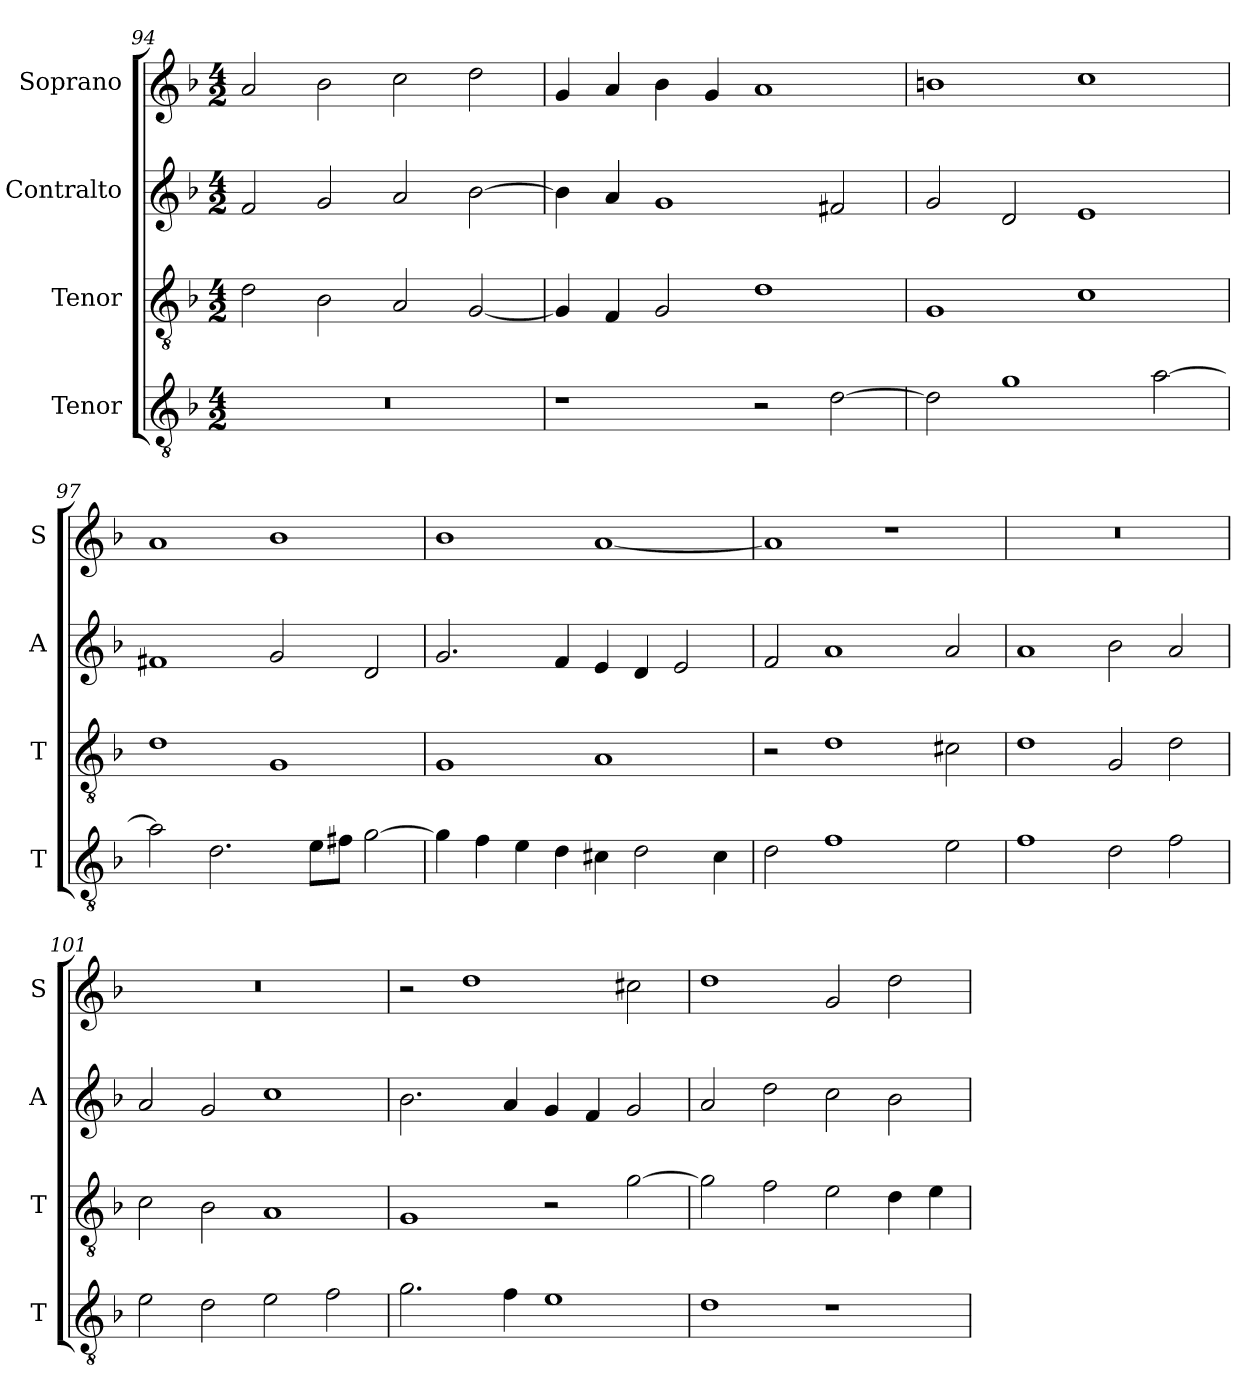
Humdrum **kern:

**kern	**kern	**kern	**kern
*part4	*part3	*part2	*part1
*staff4	*staff3	*staff2	*staff1
*I"Tenor	*I"Tenor	*I"Contralto	*I"Soprano
*I'T	*I'T	*I'A	*I'S
*clefGv2	*clefGv2	*clefG2	*clefG2
*k[b-]	*k[b-]	*k[b-]	*k[b-]
*G:dor	*G:dor	*G:dor	*G:dor
*M4/2	*M4/2	*M4/2	*M4/2
=94	=94	=94	=94
0r	2d	2f	2a
.	2B-	2g	2b-
.	2A	2a	2cc
.	[2G	[2b-	2dd
=95	=95	=95	=95
1r	4G]	4b-]	4g
.	4F	4a	4a
.	2G	1g	4b-
.	.	.	4g
2r	1d	.	1a
[2d	.	2f#X	.
=96	=96	=96	=96
2d]	1G	2g	1bn
1g	.	2d	.
.	1c	1e	1cc
[2a	.	.	.
=97	=97	=97	=97
2a]	1d	1f#X	1a
2.d	.	.	.
.	1G	2g	1b-
8e\L	.	.	.
8f#X\J	.	.	.
[2g	.	2d	.
=98	=98	=98	=98
4g]	1G	2.g	1b-
4f	.	.	.
4e	.	.	.
4d	.	4f	.
4c#X	1A	4e	[1a
2d	.	4d	.
.	.	2e	.
4c#	.	.	.
=99	=99	=99	=99
2d	2r	2f	1a]
1f	1d	1a	.
.	.	.	1r
2e	2c#X	2a	.
=100	=100	=100	=100
1f	1d	1a	0r
2d	2G	2b-	.
2f	2d	2a	.
=101	=101	=101	=101
2e	2c	2a	0r
2d	2B-	2g	.
2e	1A	1cc	.
2f	.	.	.
=102	=102	=102	=102
2.g	1G	2.b-	2r
.	.	.	1dd
4f	.	4a	.
1e	2r	4g	.
.	.	4f	.
.	[2g	2g	2cc#X
=103	=103	=103	=103
1d	2g]	2a	1dd
.	2f	2dd	.
1r	2e	2cc	2g
.	4d	2b-	2dd
.	4e	.	.
=	=	=	=
*-	*-	*-	*-
